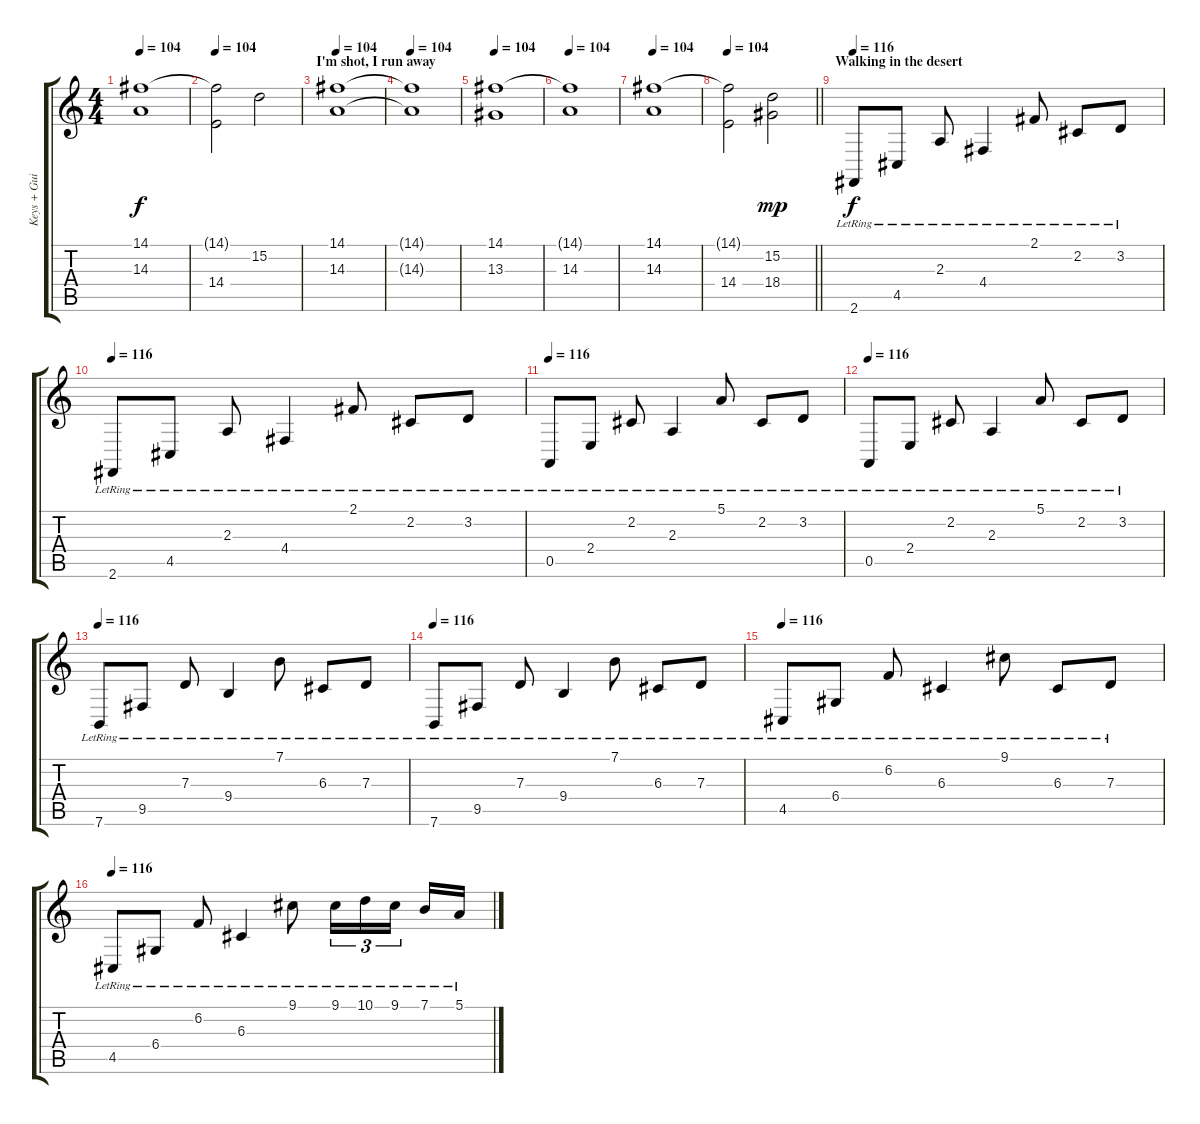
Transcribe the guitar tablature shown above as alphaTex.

\track ("Keys + Guitar 1" "Keys + Gui") {instrument lead1square}
\staff {score tabs}
\tuning (E4 B3 G3 D3 A2 E2) {hide}
\ts (4 4)
\tempo 104
\clef g2
\ks c
(14.1 14.3).1{dy f instrument stringensemble1} |
\tempo 104
(14.1{t} 14.4).2{instrument stringensemble1} 15.2.2 |
\section ("" "I'm shot, I run away")
\tempo 104
(14.1 14.3).1{instrument stringensemble1} |
\tempo 104
(14.1{t} 14.3{t}).1 |
\tempo 104
(14.1 13.3).1{instrument stringensemble1} |
\tempo 104
(14.1{t} 14.3).1{instrument stringensemble1} |
\tempo 104
(14.1 14.3).1{instrument stringensemble1} |
\tempo 104
\barLineRight lightlight
(14.1{t} 14.4).2{instrument stringensemble1} (15.2 18.4).2{dy mp} |
\section ("" "Walking in the desert")
\tempo 116
2.6{lr}.8{dy f instrument acousticguitarsteel} 4.5{lr}.8 2.3{lr}.8 4.4{lr}.4 2.1{lr}.8 2.2{lr}.8 3.2{lr}.8 |
\tempo 116
2.6{lr}.8 4.5{lr}.8 2.3{lr}.8 4.4{lr}.4 2.1{lr}.8 2.2{lr}.8 3.2{lr}.8 |
\tempo 116
0.5{lr}.8{instrument acousticguitarsteel} 2.4{lr}.8 2.2{lr}.8 2.3{lr}.4 5.1{lr}.8 2.2{lr}.8 3.2{lr}.8 |
\tempo 116
0.5{lr}.8 2.4{lr}.8 2.2{lr}.8 2.3{lr}.4 5.1{lr}.8 2.2{lr}.8 3.2{lr}.8 |
\tempo 116
7.6{lr}.8{instrument acousticguitarsteel} 9.5{lr}.8 7.3{lr}.8 9.4{lr}.4 7.1{lr}.8 6.3{lr}.8 7.3{lr}.8 |
\tempo 116
7.6{lr}.8{instrument acousticguitarsteel} 9.5{lr}.8 7.3{lr}.8 9.4{lr}.4 7.1{lr}.8 6.3{lr}.8 7.3{lr}.8 |
\tempo 116
4.5{lr}.8{instrument acousticguitarsteel} 6.4{lr}.8 6.2{lr}.8 6.3{lr}.4 9.1{lr}.8 6.3{lr}.8 7.3{lr}.8 |
\tempo 116
4.5{lr}.8 6.4{lr}.8 6.2{lr}.8 6.3{lr}.4 9.1{lr}.8 9.1{lr}.16{tu (3 2)} 10.1{lr}.16{tu (3 2)} 9.1{lr}.16{tu (3 2)} 7.1{lr}.16 5.1{lr}.16
